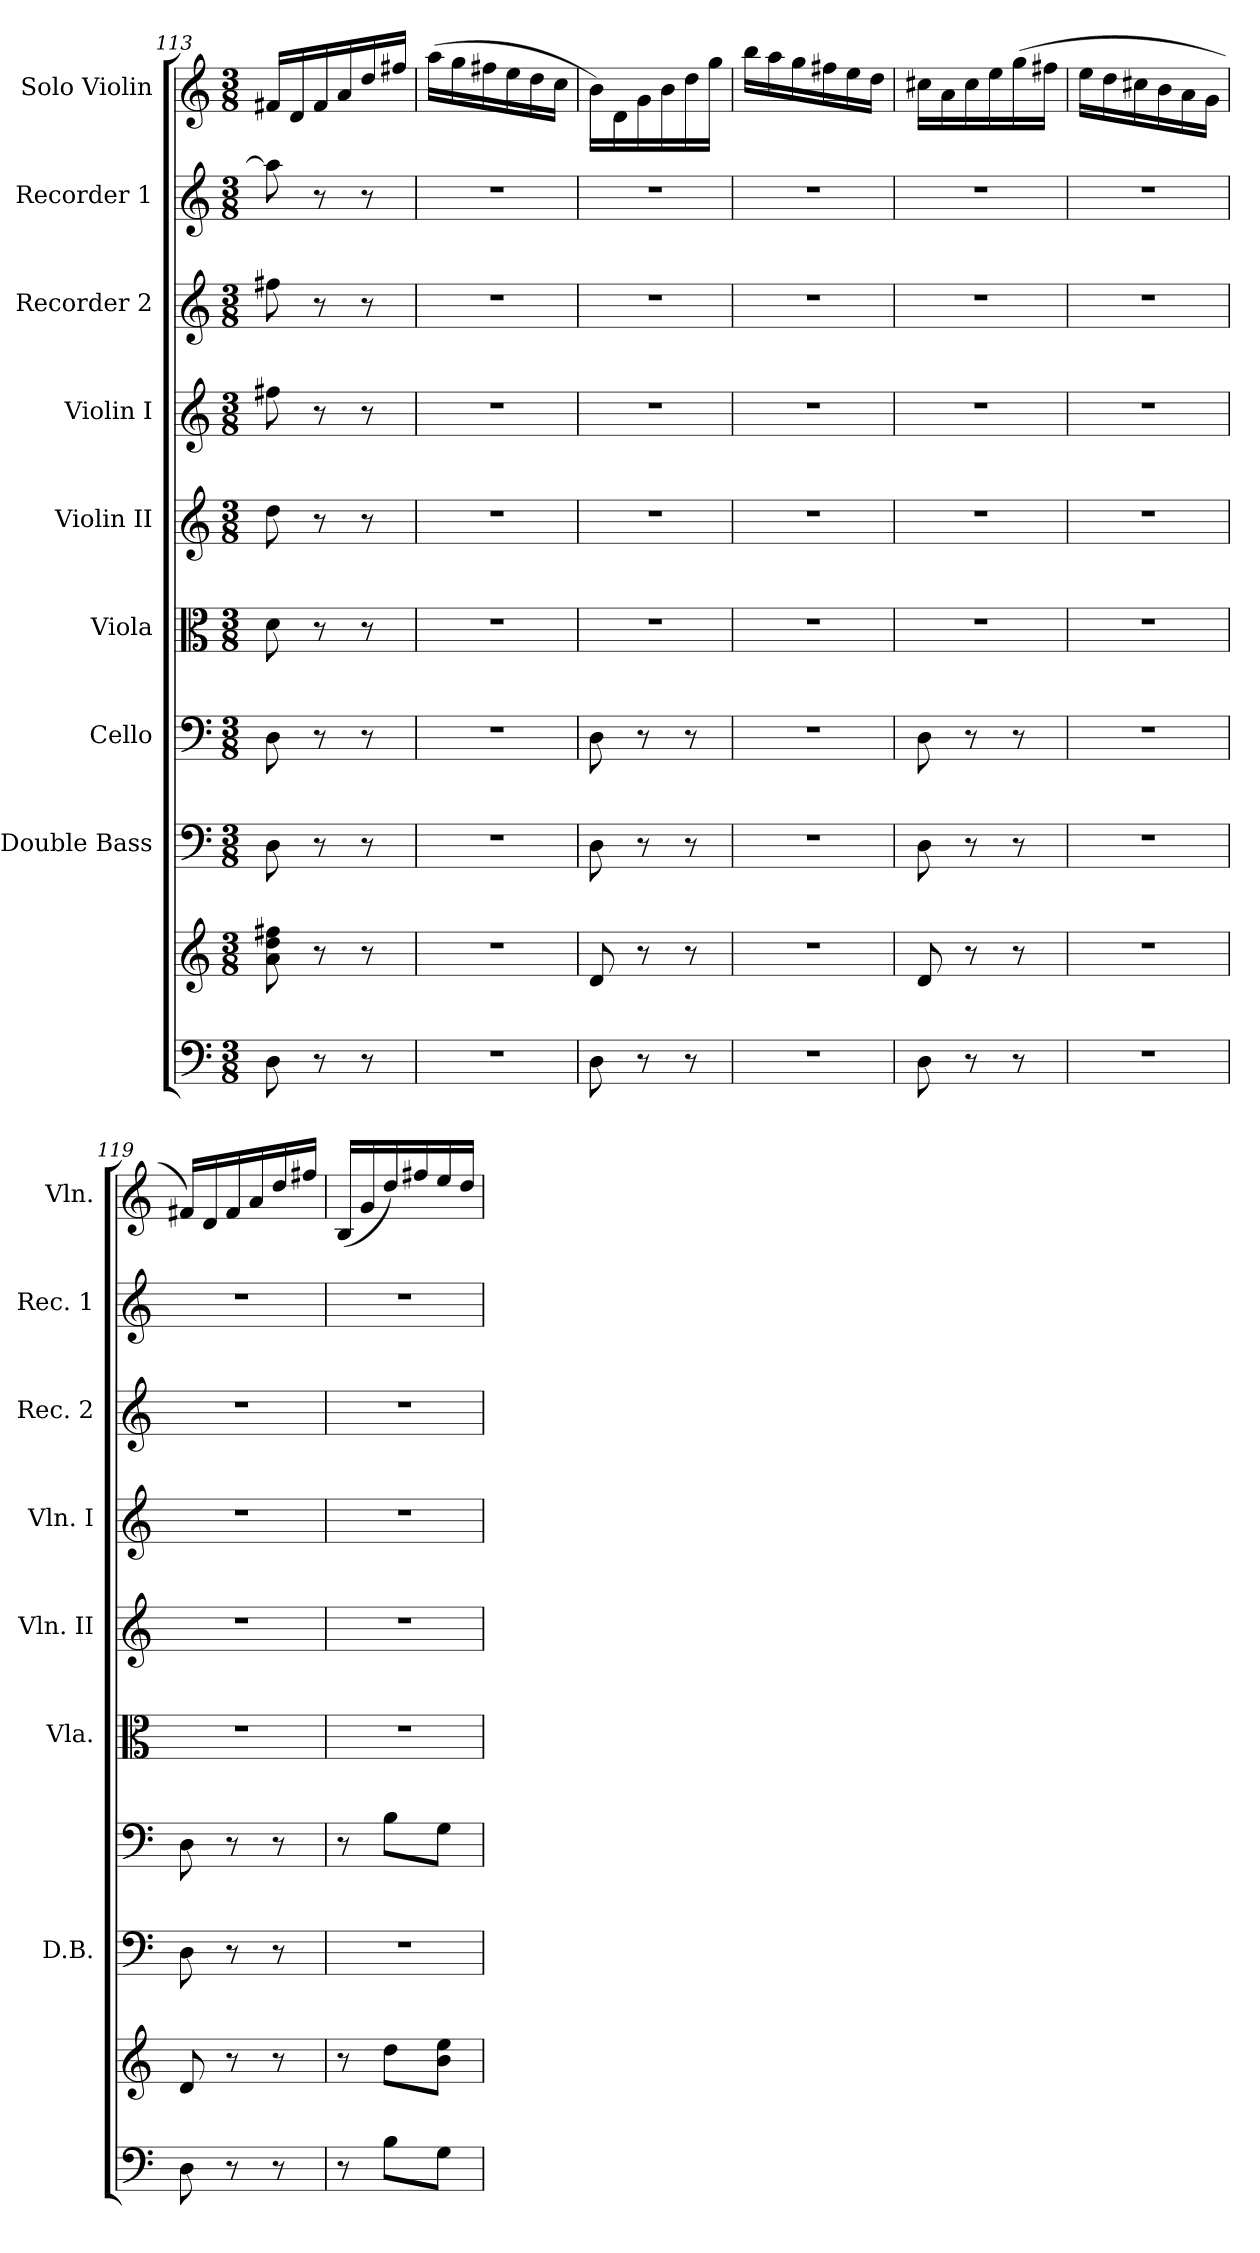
**kern	**kern	**kern	**kern	**kern	**kern	**kern	**kern	**kern	**kern
*part9	*part9	*part8	*part7	*part6	*part5	*part4	*part3	*part2	*part1
*staff10	*staff9	*staff8	*staff7	*staff6	*staff5	*staff4	*staff3	*staff2	*staff1
*	*	*I"Double Bass	*I"Cello	*I"Viola	*I"Violin II	*I"Violin I	*I"Recorder 2	*I"Recorder 1	*I"Solo Violin
*	*	*I'D.B.	*	*I'Vla.	*I'Vln. II	*I'Vln. I	*I'Rec. 2	*I'Rec. 1	*I'Vln.
*clefF4	*clefG2	*clefF4	*clefF4	*clefC3	*clefG2	*clefG2	*clefG2	*clefG2	*clefG2
*	*	*ITrd7c12	*	*	*	*	*	*	*
*M3/8	*M3/8	*M3/8	*M3/8	*M3/8	*M3/8	*M3/8	*M3/8	*M3/8	*M3/8
=113	=113	=113	=113	=113	=113	=113	=113	=113	=113
8D\	8a\ 8dd\ 8ff#\	8DD\	8D\	8d\	8dd\	8ff#\	8ff#\	8aa\]	16f#/LL
.	.	.	.	.	.	.	.	.	16d/
8r	8r	8r	8r	8r	8r	8r	8r	8r	16f#/
.	.	.	.	.	.	.	.	.	16a/
8r	8r	8r	8r	8r	8r	8r	8r	8r	16dd/
.	.	.	.	.	.	.	.	.	16ff#/JJ
!!LO:LB:g=z
=114	=114	=114	=114	=114	=114	=114	=114	=114	=114
4.r	4.r	4.r	4.r	4.r	4.r	4.r	4.r	4.r	(>16aa\LL
.	.	.	.	.	.	.	.	.	16gg\
.	.	.	.	.	.	.	.	.	16ff#\
.	.	.	.	.	.	.	.	.	16ee\
.	.	.	.	.	.	.	.	.	16dd\
.	.	.	.	.	.	.	.	.	16cc\JJ
=115	=115	=115	=115	=115	=115	=115	=115	=115	=115
8D\	8d/	8DD\	8D\	4.r	4.r	4.r	4.r	4.r	16b\LL)
.	.	.	.	.	.	.	.	.	16d\
8r	8r	8r	8r	.	.	.	.	.	16g\
.	.	.	.	.	.	.	.	.	16b\
8r	8r	8r	8r	.	.	.	.	.	16dd\
.	.	.	.	.	.	.	.	.	16gg\JJ
=116	=116	=116	=116	=116	=116	=116	=116	=116	=116
4.r	4.r	4.r	4.r	4.r	4.r	4.r	4.r	4.r	16bb\LL
.	.	.	.	.	.	.	.	.	16aa\
.	.	.	.	.	.	.	.	.	16gg\
.	.	.	.	.	.	.	.	.	16ff#\
.	.	.	.	.	.	.	.	.	16ee\
.	.	.	.	.	.	.	.	.	16dd\JJ
=117	=117	=117	=117	=117	=117	=117	=117	=117	=117
8D\	8d/	8DD\	8D\	4.r	4.r	4.r	4.r	4.r	16cc#\LL
.	.	.	.	.	.	.	.	.	16a\
8r	8r	8r	8r	.	.	.	.	.	16cc#\
.	.	.	.	.	.	.	.	.	16ee\
8r	8r	8r	8r	.	.	.	.	.	(>16gg\
.	.	.	.	.	.	.	.	.	16ff#\JJ
=118	=118	=118	=118	=118	=118	=118	=118	=118	=118
4.r	4.r	4.r	4.r	4.r	4.r	4.r	4.r	4.r	16ee\LL
.	.	.	.	.	.	.	.	.	16dd\
.	.	.	.	.	.	.	.	.	16cc#\
.	.	.	.	.	.	.	.	.	16b\
.	.	.	.	.	.	.	.	.	16a\
.	.	.	.	.	.	.	.	.	16g\JJ
=119	=119	=119	=119	=119	=119	=119	=119	=119	=119
8D\	8d/	8DD\	8D\	4.r	4.r	4.r	4.r	4.r	16f#/LL)
.	.	.	.	.	.	.	.	.	16d/
8r	8r	8r	8r	.	.	.	.	.	16f#/
.	.	.	.	.	.	.	.	.	16a/
8r	8r	8r	8r	.	.	.	.	.	16dd/
.	.	.	.	.	.	.	.	.	16ff#/JJ
=120	=120	=120	=120	=120	=120	=120	=120	=120	=120
8r	8r	4.r	8r	4.r	4.r	4.r	4.r	4.r	(<16B/LL
.	.	.	.	.	.	.	.	.	16g/
8B\L	8dd\L	.	8B\L	.	.	.	.	.	16dd/)
.	.	.	.	.	.	.	.	.	16ff#/
8G\J	8b\ 8ee\J	.	8G\J	.	.	.	.	.	16ee/
.	.	.	.	.	.	.	.	.	16dd/JJ
=	=	=	=	=	=	=	=	=	=
*-	*-	*-	*-	*-	*-	*-	*-	*-	*-
